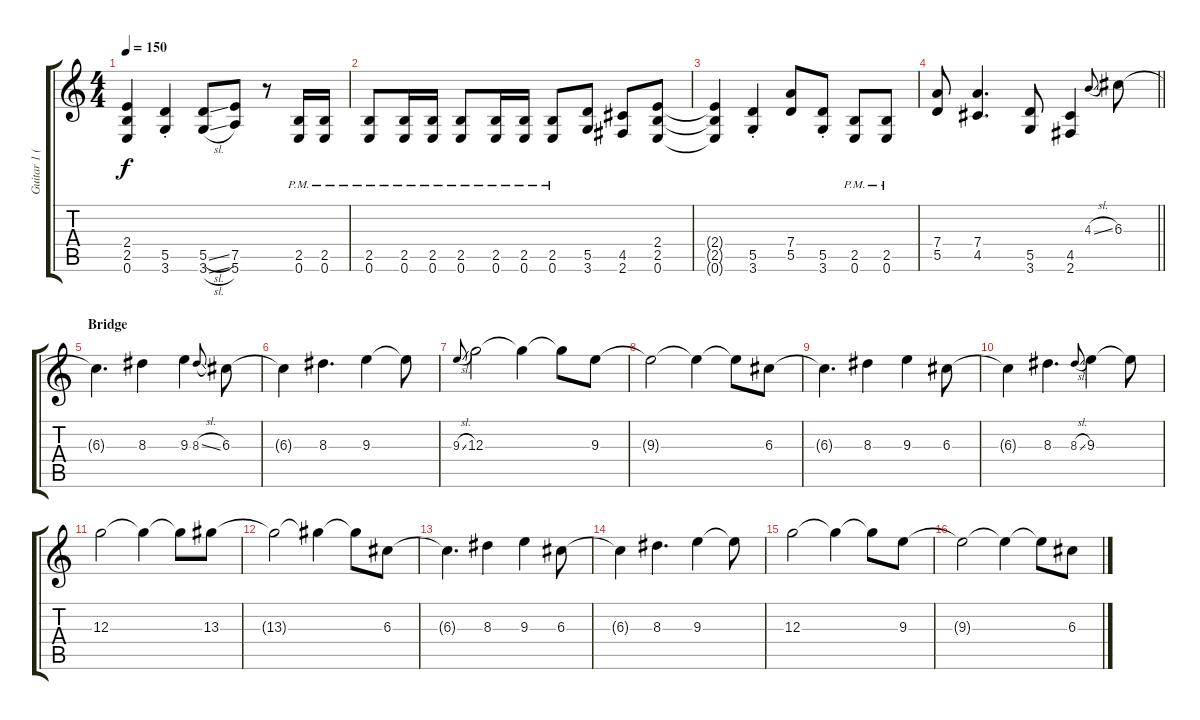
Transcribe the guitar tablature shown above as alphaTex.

\track ("Guitar 1 (Smith)" "Guitar 1 (") {instrument distortionguitar}
\staff {score tabs}
\tuning (E4 B3 G3 D3 A2 E2) {hide}
\ts (4 4)
\tempo 150
\clef g2
\ks c
(2.4{t} 2.5{t} 0.6{t}).4{dy f} (5.5{st} 3.6{st}).4 (5.5{sl} 3.6{sl}).8 (7.5 5.6).8 r.8 (2.5{pm} 0.6{pm}).16 (2.5{pm} 0.6{pm}).16 |
(2.5{pm} 0.6{pm}).8 (2.5{pm} 0.6{pm}).16 (2.5{pm} 0.6{pm}).16 (2.5{pm} 0.6{pm}).8 (2.5{pm} 0.6{pm}).16 (2.5{pm} 0.6{pm}).16 (2.5{pm} 0.6{pm}).8 (5.5 3.6).8 (4.5 2.6).8 (2.4 2.5 0.6).8 |
(2.4{t} 2.5{t} 0.6{t}).4 (5.5{st} 3.6{st}).4 (7.4 5.5).8 (5.5{st} 3.6{st}).8 (2.5{pm} 0.6{pm}).8 (2.5{pm} 0.6{pm}).8 |
\barLineRight lightlight
(7.4 5.5).8 (7.4 4.5).4{d} (5.5 3.6).8 (4.5 2.6).4 4.3{sl}.8{gr onbeat} 6.3.8 |
\section ("" "Bridge")
6.3{t}.4{d} 8.3.4 9.3.4 8.3{sl}.8{gr onbeat} 6.3.8 |
6.3{t}.4 8.3.4{d} 9.3.4 9.3{t}.8 |
9.3{sl}.8{gr onbeat} 12.3.2 12.3{t}.4 12.3{t}.8 9.3.8 |
9.3{t}.2 9.3{t}.4 9.3{t}.8 6.3.8 |
6.3{t}.4{d} 8.3.4 9.3.4 6.3.8 |
6.3{t}.4 8.3.4{d} 8.3{sl}.8{gr onbeat} 9.3.4 9.3{t}.8 |
12.3.2 12.3{t}.4 12.3{t}.8 13.3.8 |
13.3{t}.2 13.3{t}.4 13.3{t}.8 6.3.8 |
6.3{t}.4{d} 8.3.4 9.3.4 6.3.8 |
6.3{t}.4 8.3.4{d} 9.3.4 9.3{t}.8 |
12.3.2 12.3{t}.4 12.3{t}.8 9.3.8 |
9.3{t}.2 9.3{t}.4 9.3{t}.8 6.3.8
